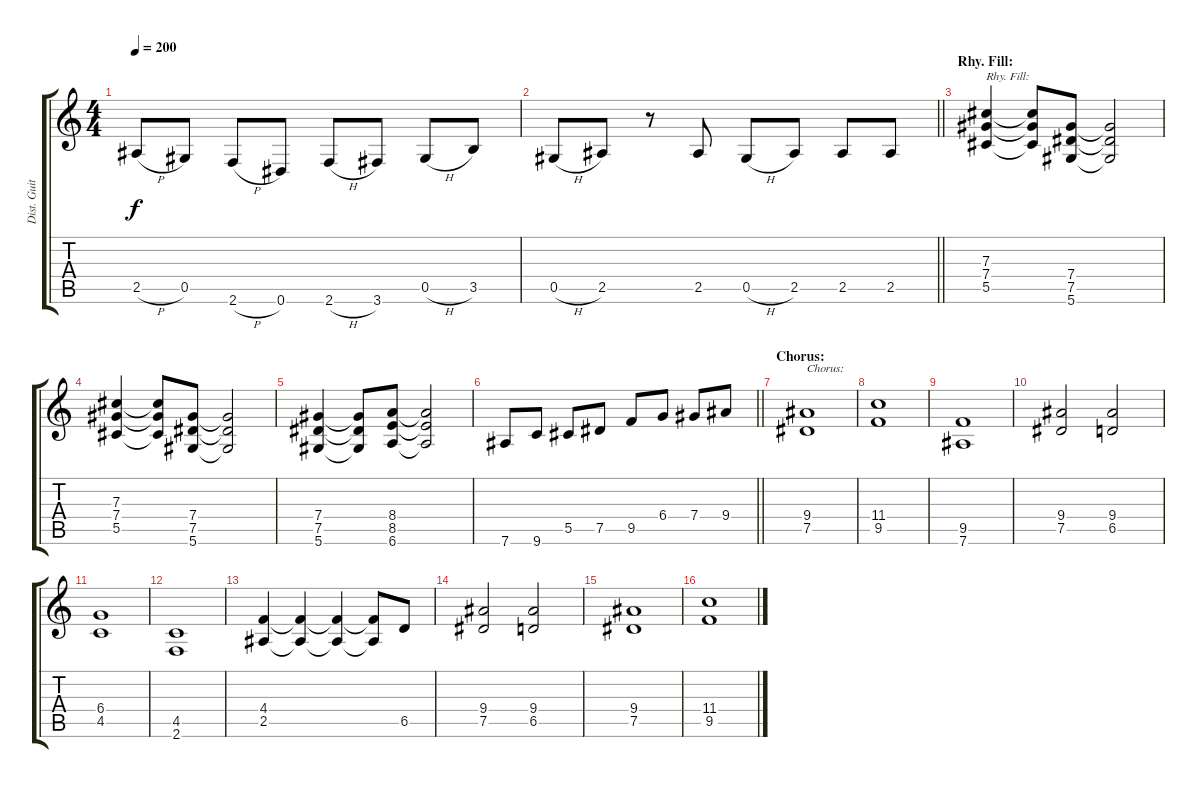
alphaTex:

\track ("Dist. Guitar 2" "Dist. Guit") {instrument distortionguitar}
\staff {score tabs}
\tuning (Eb4 Bb3 Gb3 Db3 Ab2 Eb2) {hide}
\ts (4 4)
\tempo 200
\clef g2
\ks c
2.5{h}.8{dy f} 0.5.8 2.6{h}.8 0.6.8 2.6{h}.8 3.6.8 0.5{h}.8 3.5.8 |
\barLineRight lightlight
0.5{h}.8 2.5.8 r.8 2.5.8 0.5{h}.8 2.5.8 2.5.8 2.5.8 |
\section ("" "Rhy. Fill:")
(7.3 7.4 5.5).4{txt "Rhy. Fill:"} (7.3{t} 7.4{t} 5.5{t}).8 (7.4 7.5 5.6).8 (7.4{t} 7.5{t} 5.6{t}).2 |
(7.3 7.4 5.5).4 (7.3{t} 7.4{t} 5.5{t}).8 (7.4 7.5 5.6).8 (7.4{t} 7.5{t} 5.6{t}).2 |
(7.4 7.5 5.6).4 (7.4{t} 7.5{t} 5.6{t}).8 (8.4 8.5 6.6).8 (8.4{t} 8.5{t} 6.6{t}).2 |
\barLineRight lightlight
7.6.8 9.6.8 5.5.8 7.5.8 9.5.8 6.4.8 7.4.8 9.4.8 |
\section ("" "Chorus:")
(9.4 7.5).1{txt "Chorus:"} |
(11.4 9.5).1 |
(9.5 7.6).1 |
(9.4 7.5).2 (9.4 6.5).2 |
(6.4 4.5).1 |
(4.5 2.6).1 |
(4.4 2.5).4 (4.4{t} 2.5{t}).4 (4.4{t} 2.5{t}).4 (4.4{t} 2.5{t}).8 6.5.8 |
(9.4 7.5).2 (9.4 6.5).2 |
(9.4 7.5).1 |
(11.4 9.5).1
